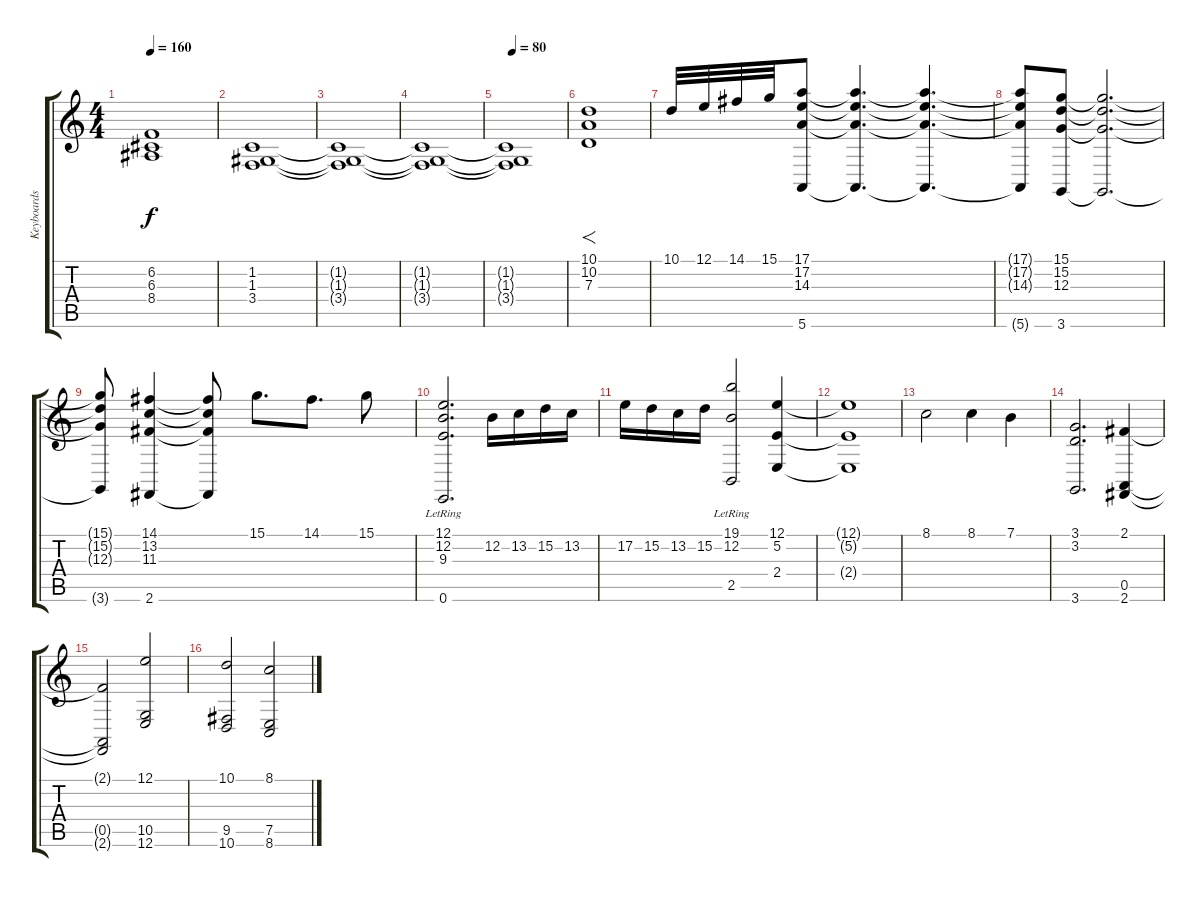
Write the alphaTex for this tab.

\track ("Keyboards 1" "Keyboards ") {instrument stringensemble1}
\staff {score tabs}
\tuning (E4 B3 G3 D3 A2 E2) {hide}
\ts (4 4)
\tempo 160
\clef g2
\ks c
(6.2 6.3 8.4).1{dy f} |
(1.2 1.3 3.4).1 |
(1.2{t} 1.3{t} 3.4{t}).1 |
(1.2{t} 1.3{t} 3.4{t}).1 |
\tempo 80
(1.2{t} 1.3{t} 3.4{t}).1 |
(10.1 10.2 7.3).1{f} |
10.1.32 12.1.32 14.1.32 15.1.32 (17.1 17.2 14.3 5.6).8 (17.1{t} 17.2{t} 14.3{t} 5.6{t}).4{d} (17.1{t} 17.2{t} 14.3{t} 5.6{t}).4{d} |
(17.1{t} 17.2{t} 14.3{t} 5.6{t}).8 (15.1 15.2 12.3 3.6).8 (15.1{t} 15.2{t} 12.3{t} 3.6{t}).2{d} |
(15.1{t} 15.2{t} 12.3{t} 3.6{t}).8 (14.1 13.2 11.3 2.6).4 (14.1{t} 13.2{t} 11.3{t} 2.6{t}).8 15.1.8{d} 14.1.8{d} 15.1.8 |
(12.1 12.2 9.3 0.6{lr}).2{d} 12.2.16 13.2.16 15.2.16 13.2.16 |
17.2.16 15.2.16 13.2.16 15.2.16 (19.1 12.2 2.5{lr}).2 (12.1 5.2 2.4).4 |
(12.1{t} 5.2{t} 2.4{t}).1 |
8.1.2 8.1.4 7.1.4 |
(3.1 3.2 3.6).2{d} (2.1 0.5 2.6).4 |
(2.1{t} 0.5{t} 2.6{t}).2 (12.1 10.5 12.6).2 |
(10.1 9.5 10.6).2 (8.1 7.5 8.6).2
